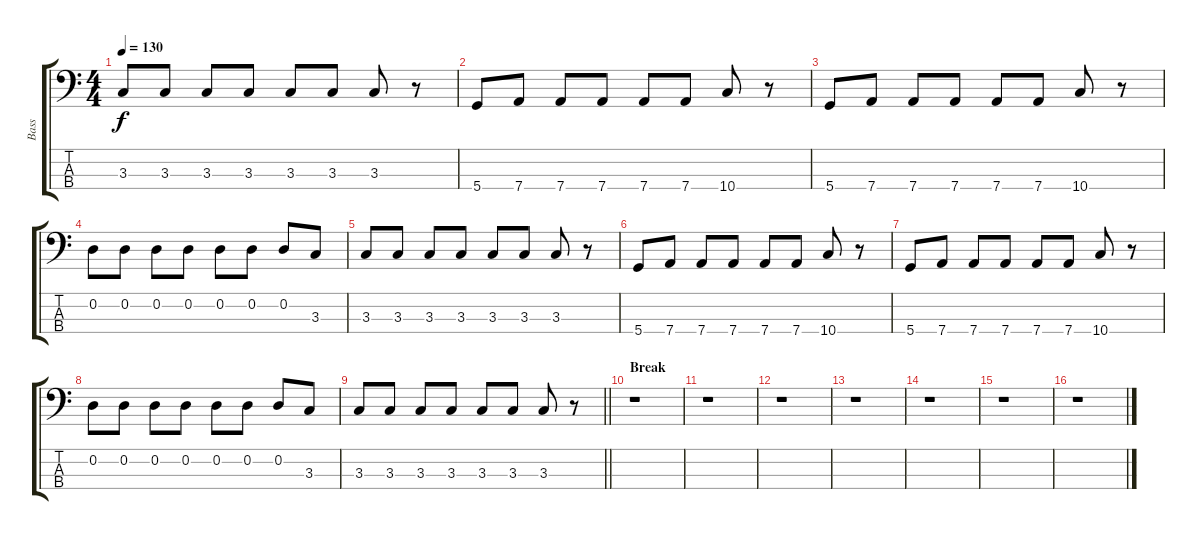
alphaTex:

\track ("Bass" "Bass") {instrument electricbassfinger}
\staff {score tabs}
\tuning (G2 D2 A1 D1) {hide}
\ts (4 4)
\tempo 130
\clef f4
\ks c
3.3.8{dy f} 3.3.8 3.3.8 3.3.8 3.3.8 3.3.8 3.3.8 r.8 |
5.4.8 7.4.8 7.4.8 7.4.8 7.4.8 7.4.8 10.4.8 r.8 |
5.4.8 7.4.8 7.4.8 7.4.8 7.4.8 7.4.8 10.4.8 r.8 |
0.2.8 0.2.8 0.2.8 0.2.8 0.2.8 0.2.8 0.2.8 3.3.8 |
3.3.8 3.3.8 3.3.8 3.3.8 3.3.8 3.3.8 3.3.8 r.8 |
5.4.8 7.4.8 7.4.8 7.4.8 7.4.8 7.4.8 10.4.8 r.8 |
5.4.8 7.4.8 7.4.8 7.4.8 7.4.8 7.4.8 10.4.8 r.8 |
0.2.8 0.2.8 0.2.8 0.2.8 0.2.8 0.2.8 0.2.8 3.3.8 |
\barLineRight lightlight
3.3.8 3.3.8 3.3.8 3.3.8 3.3.8 3.3.8 3.3.8 r.8 |
\section ("" "Break")
r.1 |
r.1 |
r.1 |
r.1 |
r.1 |
r.1 |
r.1
